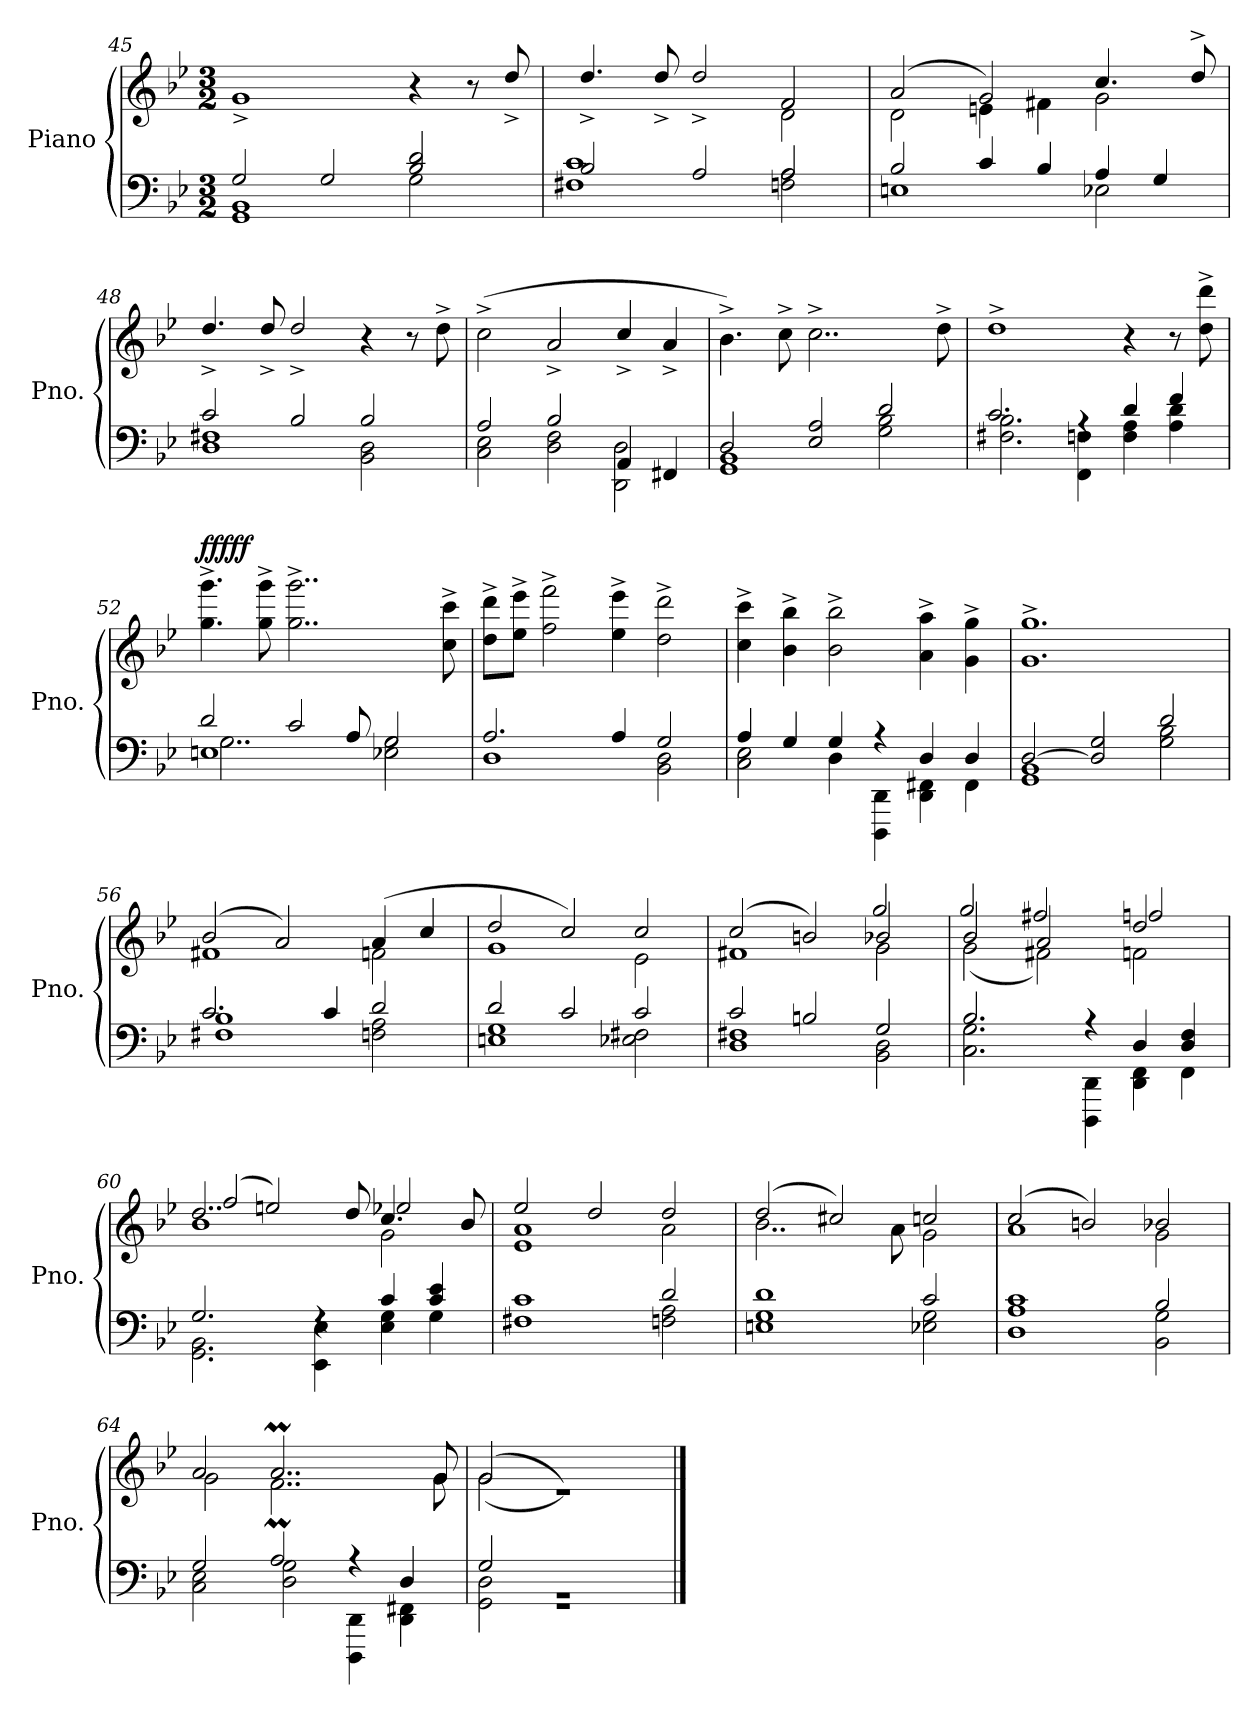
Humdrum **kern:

**kern	**kern	**dynam
*part1	*part1	*part1
*staff2	*staff1	*staff1/2
*I"Piano	*	*
*I'Pno.	*	*
!!LO:LB:g=z
*clefF4	*clefG2	*
*k[b-e-]	*k[b-e-]	*
*M3/2	*M3/2	*
=45	=45	=45
*^	*	*
2G/	1GG 1BB-	1g^	.
2G/	.	.	.
2B-/ 2d/	2G\	4r	.
.	.	8r	.
.	.	8dd^/	.
=46	=46	=46	=46
*	*	*^	*
2B-/	1F#X 1c	4.dd^/	1ryy	.
.	.	8dd^/	.	.
2A/	.	2dd^/	.	.
2A/	2Fn\ 2A\	2f/	2d\	.
=47	=47	=47	=47	=47
2B-/	1En	(>2a/	2d\	.
4c/	.	2g/)	4en\	.
4B-/	.	.	4f#X\	.
4A/	2E-X\	4.cc/	2g\	.
4G/	.	.	.	.
.	.	8dd^/	.	.
*	*	*v	*v	*
=48	=48	=48	=48
2c/	1D 1F#X	4.dd^/	.
.	.	8dd^/	.
2B-/	.	2dd^/	.
2B-/	2BB-\ 2D\	4r	.
.	.	8r	.
.	.	8dd^\	.
=49	=49	=49	=49
2A/	2C\ 2E-\	(>2cc^\	.
2B-/	2D\ 2F\	2a^/	.
4AA/	2DD\ 2D\	4cc^/	.
4FF#X/	.	4a^/	.
=50	=50	=50	=50
2D/	1GG 1BB-	4.b-^\)	.
.	.	8cc^\	.
2E-/ 2A/	.	2..cc^\	.
2d/	2G\ 2B-\	.	.
.	.	8dd^\	.
!!LO:LB:g=z
=51	=51	=51	=51
2.c/	2.F#X\ 2.B-\	1dd^	.
4rA	4FF\ 4Fn\	.	.
4d/	4F\ 4A\	4r	.
4f/	4A\ 4d\	8r	.
.	.	8dd\^ 8ddd\^	.
=52	=52	=52	=52
*	*^	*	*
!	!	!	!	!LO:DY:b
!	!	!	!	!LO:DY:n=1:a
2d/	1En	2..G\	4.gg\^ 4.ggg\^	ff fff
.	.	.	8gg\^ 8ggg\^	.
2c/	.	.	2..gg\^ 2..ggg\^	.
.	.	8A/	.	.
2G/	2E-X\	2G\	.	.
.	.	.	8cc\^ 8ccc\^	.
*	*v	*v	*	*
=53	=53	=53	=53
2.A/	1D	8dd\^ 8ddd\^L	.
.	.	8ee-\^ 8eee-\^J	.
.	.	2ff\^ 2fff\^	.
4A/	.	4ee-\^ 4eee-\^	.
2G/	2BB-\ 2D\	2dd\^ 2ddd\^	.
=54	=54	=54	=54
4A/	2C\ 2E-\	4cc\^ 4ccc\^	.
4G/	.	4b-\^ 4bb-\^	.
4G/	4D\	2b-\^ 2bb-\^	.
4r	4DDD\ 4DD\	.	.
4D/	4DD\ 4FF#X\	4a\^ 4aa\^	.
4D/	4FF#\	4g\^ 4gg\^	.
=55	=55	=55	=55
[2D/	1GG 1BB-	1.g^ 1.gg^	.
2D/] 2G/	.	.	.
2d/	2G\ 2B-\	.	.
=56	=56	=56	=56
*	*	*^	*
2.c/	1F#X 1B-	(>2b-/	1f#X	.
.	.	2a/)	.	.
4c/	.	.	.	.
2d/	2Fn\ 2A\	(>4a/	2fn\	.
.	.	4cc/	.	.
!!LO:LB:g=z	!!
=57	=57	=57	=57	=57
2d/	1En 1G	2dd/	1g	.
2c/	.	2cc/)	.	.
2c/	2E-X\ 2F#X\	2cc/	2e-\	.
=58	=58	=58	=58	=58
*	*	*	*^	*
2c/	1D 1F#X	(>2cc/	1f#X	1ryy	.
2Bn/	.	2bn/)	.	.	.
2G/	2BB-\ 2D\	2b-X/	2g\	2gg/	.
=59	=59	=59	=59	=59	=59
2.B-/	2.C\ 2.G\	2b-/	(<2g\	2gg/	.
.	.	2a/	2f#X\)	2ff#X/	.
4r	4DDD\ 4DD\	.	.	.	.
4D/	4DD\ 4FF\	2dd/	2fn\	2ffn/	.
4D/ 4F/	4FF\	.	.	.	.
=60	=60	=60	=60	=60	=60
2.G/	2.GG\ 2.BB-\	2..dd/	1b-	(>2ff/	.
.	.	.	.	2een/)	.
4rF	4EE-\ 4E-\	.	.	.	.
.	.	8dd/	.	.	.
4c/	4E-\ 4G\	4.cc/	2g\	2ee-X/	.
4c/ 4e-/	4G\	.	.	.	.
.	.	8b-/	.	.	.
=61	=61	=61	=61	=61	=61
1c:	1F#X	2ee-/	1a	1e-	.
.	.	2dd/	.	.	.
2d/	2Fn\ 2A\	2dd/	2a\	2ryy	.
*	*	*	*v	*v	*
=62	=62	=62	=62	=62
1En 1G 1d	1ryy	(>2dd/	2..b-\	.
.	.	2cc#X/)	.	.
.	.	.	8a\	.
2c/	2E-X\ 2G\	2ccn/	2g\	.
!!LO:PB:g=z	!!
=63	=63	=63	=63	=63
1c	1D 1A	(>2cc/	1a	.
.	.	2bn/)	.	.
2B-/	2BB-\ 2G\	2b-X/	2g\	.
=64	=64	=64	=64	=64
2G/	2C\ 2E-\	2a/	2g\	.
2A/	2D\ 2G\	2..am/	2..fM\	.
4r	4DDD\ 4DD\	.	.	.
4D/	4DD\ 4FF#X\	.	.	.
.	.	8g/	8g\	.
=65	=65	=65	=65	=65
2G/	2GG\ 2D\	(>2g/	(<2g\	.
1rGG	1r	1re)	1r)	.
*v	*v	*	*	*
*	*v	*v	*
==	==	==
*-	*-	*-
